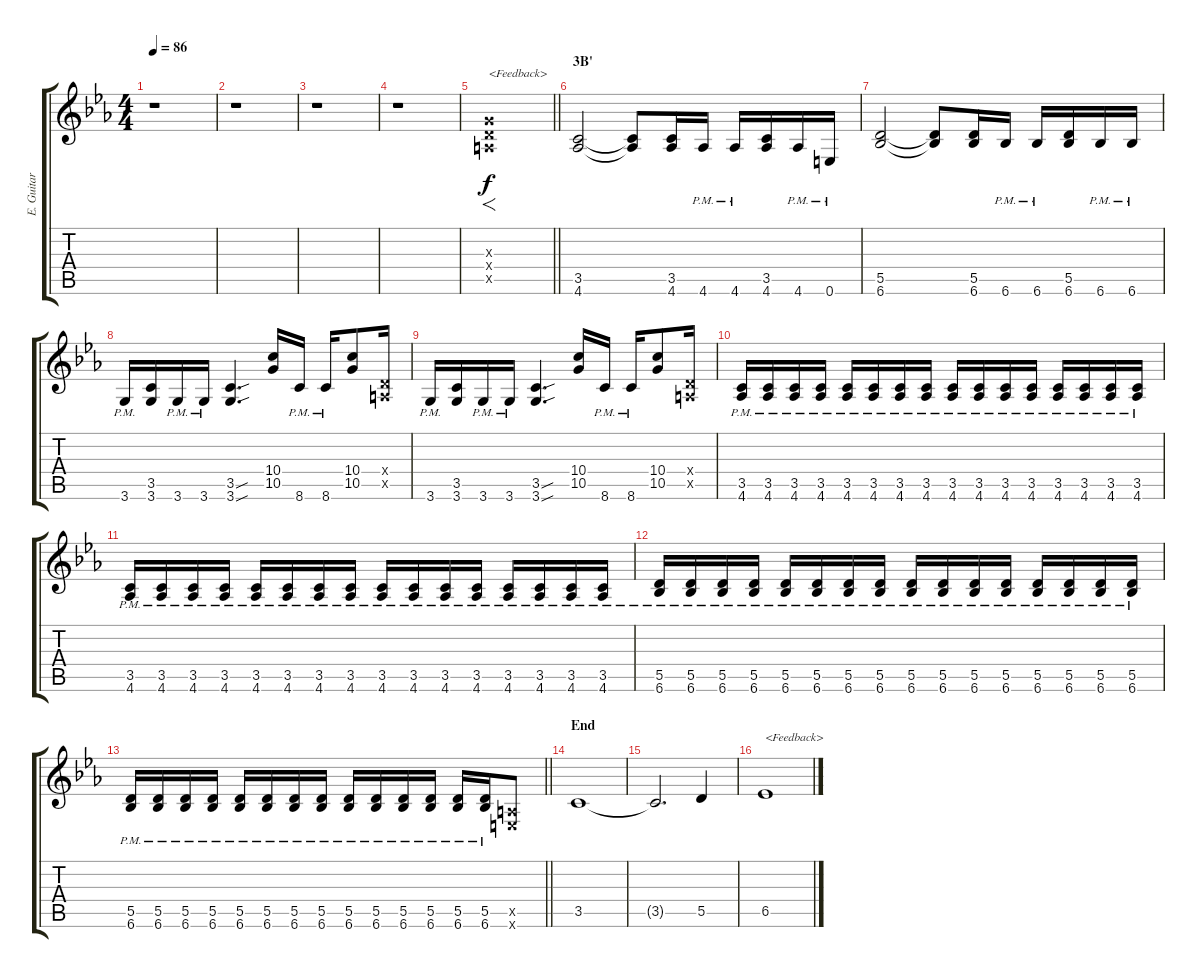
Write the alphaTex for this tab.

\track ("E. Guitar III (L. Channel)" "E. Guitar ") {instrument overdrivenguitar}
\staff {score tabs}
\tuning (E4 B3 G3 D3 A2 E2) {hide}
\ts (4 4)
\tempo 86
\clef g2
\ks eb
r.1{dy f} |
r.1 |
r.1 |
r.1 |
\barLineRight lightlight
(0.3{x} 0.4{x} 0.5{x}).1{f txt "<Feedback>"} |
\section ("" "3B'")
(3.5 4.6).2 (3.5{t} 4.6{t}).8 (3.5 4.6).16 4.6{pm}.16 4.6{pm}.16 (3.5 4.6).16 4.6{pm}.16 0.6{pm}.16 |
(5.5 6.6).2 (5.5{t} 6.6{t}).8 (5.5 6.6).16 6.6{pm}.16 6.6{pm}.16 (5.5 6.6).16 6.6{pm}.16 6.6{pm}.16 |
3.6{pm}.16 (3.5 3.6).16 3.6{pm}.16 3.6{pm}.16 (3.5{sou} 3.6{sou}).4{d} (10.4 10.5).16 8.6{pm}.16 8.6{pm}.16 (10.4 10.5).8 (0.4{x} 0.5{x}).16 |
3.6{pm}.16 (3.5 3.6).16 3.6{pm}.16 3.6{pm}.16 (3.5{sou} 3.6{sou}).4{d} (10.4 10.5).16 8.6{pm}.16 8.6{pm}.16 (10.4 10.5).8 (0.4{x} 0.5{x}).16 |
(3.5{pm} 4.6{pm}).16 (3.5{pm} 4.6{pm}).16 (3.5{pm} 4.6{pm}).16 (3.5{pm} 4.6{pm}).16 (3.5{pm} 4.6{pm}).16 (3.5{pm} 4.6{pm}).16 (3.5{pm} 4.6{pm}).16 (3.5{pm} 4.6{pm}).16 (3.5{pm} 4.6{pm}).16 (3.5{pm} 4.6{pm}).16 (3.5{pm} 4.6{pm}).16 (3.5{pm} 4.6{pm}).16 (3.5{pm} 4.6{pm}).16 (3.5{pm} 4.6{pm}).16 (3.5{pm} 4.6{pm}).16 (3.5{pm} 4.6{pm}).16 |
(3.5{pm} 4.6{pm}).16 (3.5{pm} 4.6{pm}).16 (3.5{pm} 4.6{pm}).16 (3.5{pm} 4.6{pm}).16 (3.5{pm} 4.6{pm}).16 (3.5{pm} 4.6{pm}).16 (3.5{pm} 4.6{pm}).16 (3.5{pm} 4.6{pm}).16 (3.5{pm} 4.6{pm}).16 (3.5{pm} 4.6{pm}).16 (3.5{pm} 4.6{pm}).16 (3.5{pm} 4.6{pm}).16 (3.5{pm} 4.6{pm}).16 (3.5{pm} 4.6{pm}).16 (3.5{pm} 4.6{pm}).16 (3.5{pm} 4.6{pm}).16 |
(5.5{pm} 6.6{pm}).16 (5.5{pm} 6.6{pm}).16 (5.5{pm} 6.6{pm}).16 (5.5{pm} 6.6{pm}).16 (5.5{pm} 6.6{pm}).16 (5.5{pm} 6.6{pm}).16 (5.5{pm} 6.6{pm}).16 (5.5{pm} 6.6{pm}).16 (5.5{pm} 6.6{pm}).16 (5.5{pm} 6.6{pm}).16 (5.5{pm} 6.6{pm}).16 (5.5{pm} 6.6{pm}).16 (5.5{pm} 6.6{pm}).16 (5.5{pm} 6.6{pm}).16 (5.5{pm} 6.6{pm}).16 (5.5{pm} 6.6{pm}).16 |
\barLineRight lightlight
(5.5{pm} 6.6{pm}).16 (5.5{pm} 6.6{pm}).16 (5.5{pm} 6.6{pm}).16 (5.5{pm} 6.6{pm}).16 (5.5{pm} 6.6{pm}).16 (5.5{pm} 6.6{pm}).16 (5.5{pm} 6.6{pm}).16 (5.5{pm} 6.6{pm}).16 (5.5{pm} 6.6{pm}).16 (5.5{pm} 6.6{pm}).16 (5.5{pm} 6.6{pm}).16 (5.5{pm} 6.6{pm}).16 (5.5{pm} 6.6{pm}).16 (5.5{pm} 6.6{pm}).16 (0.5{x} 0.6{x}).8 |
\section ("" "End")
3.5.1 |
3.5{t}.2{d} 5.5.4 |
6.5.1{txt "<Feedback>"}
